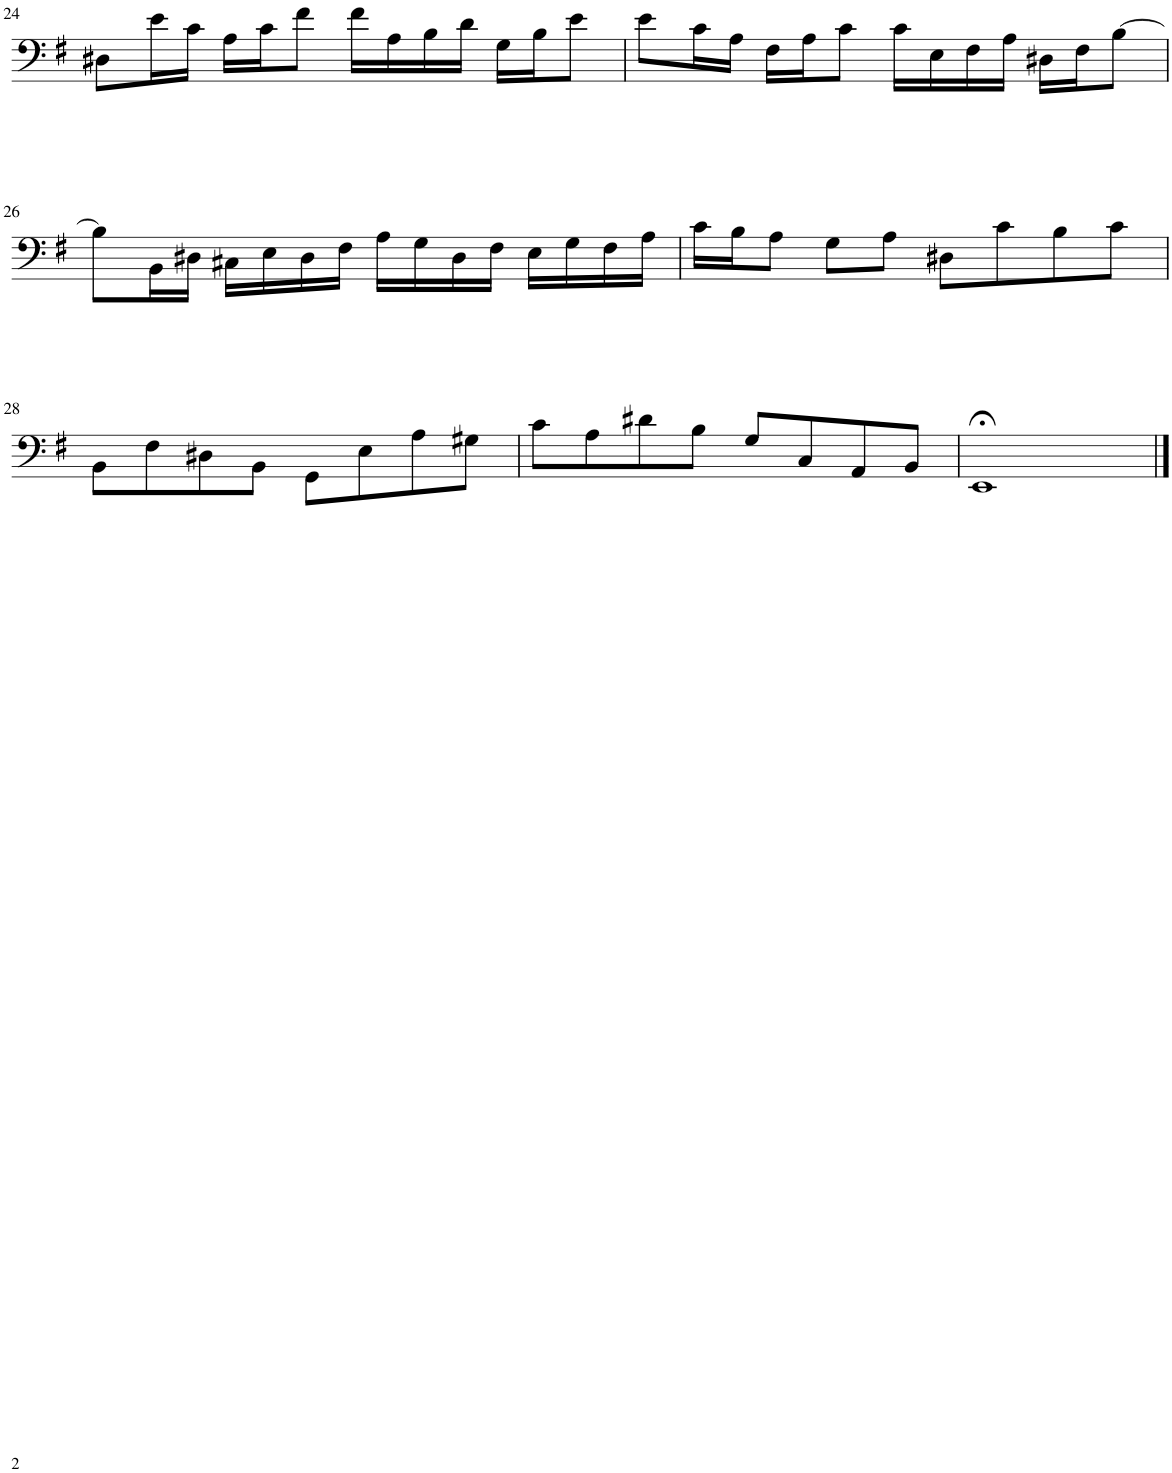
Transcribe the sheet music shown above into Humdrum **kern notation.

**kern
*part1
*staff1
*I"צ'לו
!!LO:PB:g=z
*clefF4
*k[f#]
*M4/4
=24
8D#X\L
16e\L
16c\JJ
16A\LL
16c\J
8f#\J
16f#\LL
16A\
16B\
16d\JJ
16G\LL
16B\J
8e\J
=25
8e\L
16c\L
16A\JJ
16F#\LL
16A\J
8c\J
16c\LL
16E\
16F#\
16A\JJ
16D#X\LL
16F#\J
[8B\J
!!LO:LB:g=z
=26
8B\L]
16BB\L
16D#X\JJ
16C#X\LL
16E\
16D#\
16F#\JJ
16A\LL
16G\
16D#\
16F#\JJ
16E\LL
16G\
16F#\
16A\JJ
=27
16c\LL
16B\J
8A\J
8G\L
8A\J
8D#X\L
8c\
8B\
8c\J
!!LO:LB:g=z
=28
8BB\L
8F#\
8D#X\
8BB\J
8GG\L
8E\
8A\
8G#X\J
=29
8c\L
8A\
8d#X\
8B\J
8G/L
8C/
8AA/
8BB/J
=30
1EE;<
==
*-
